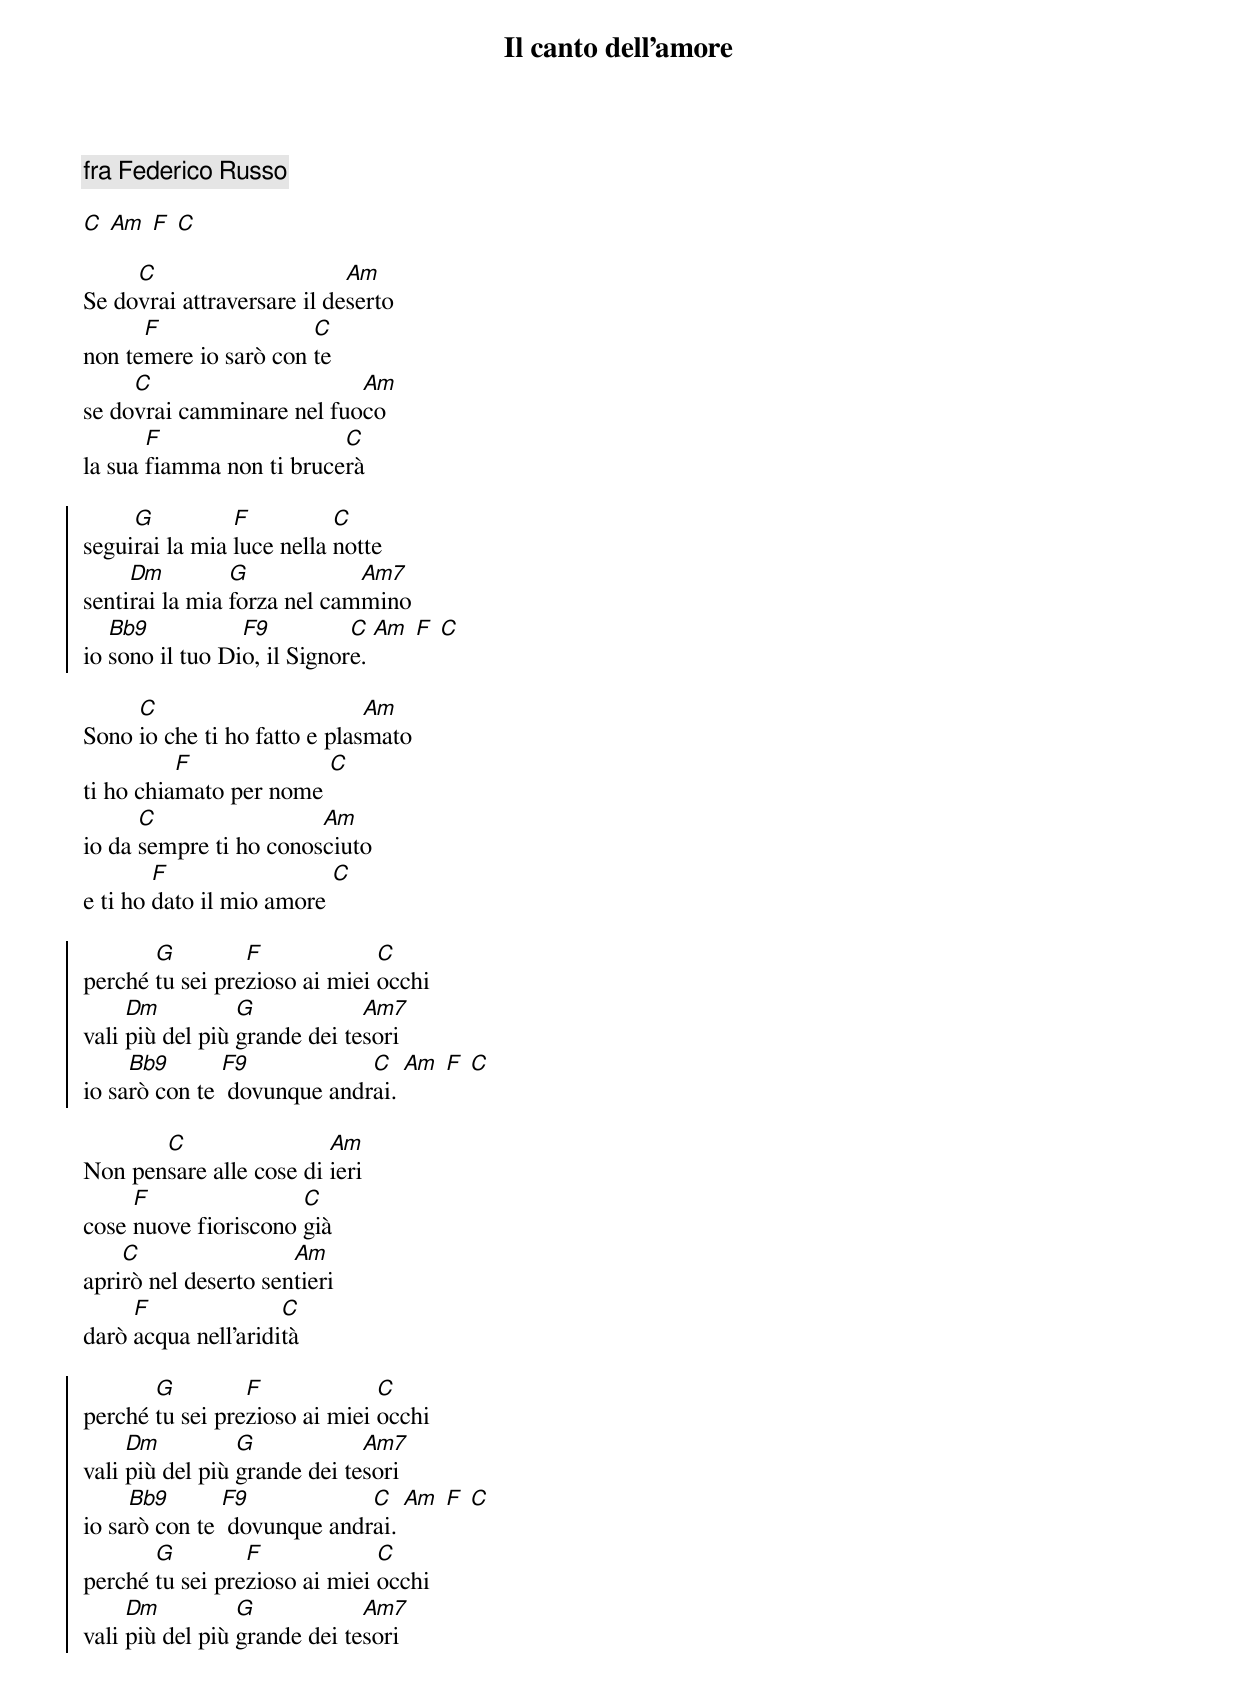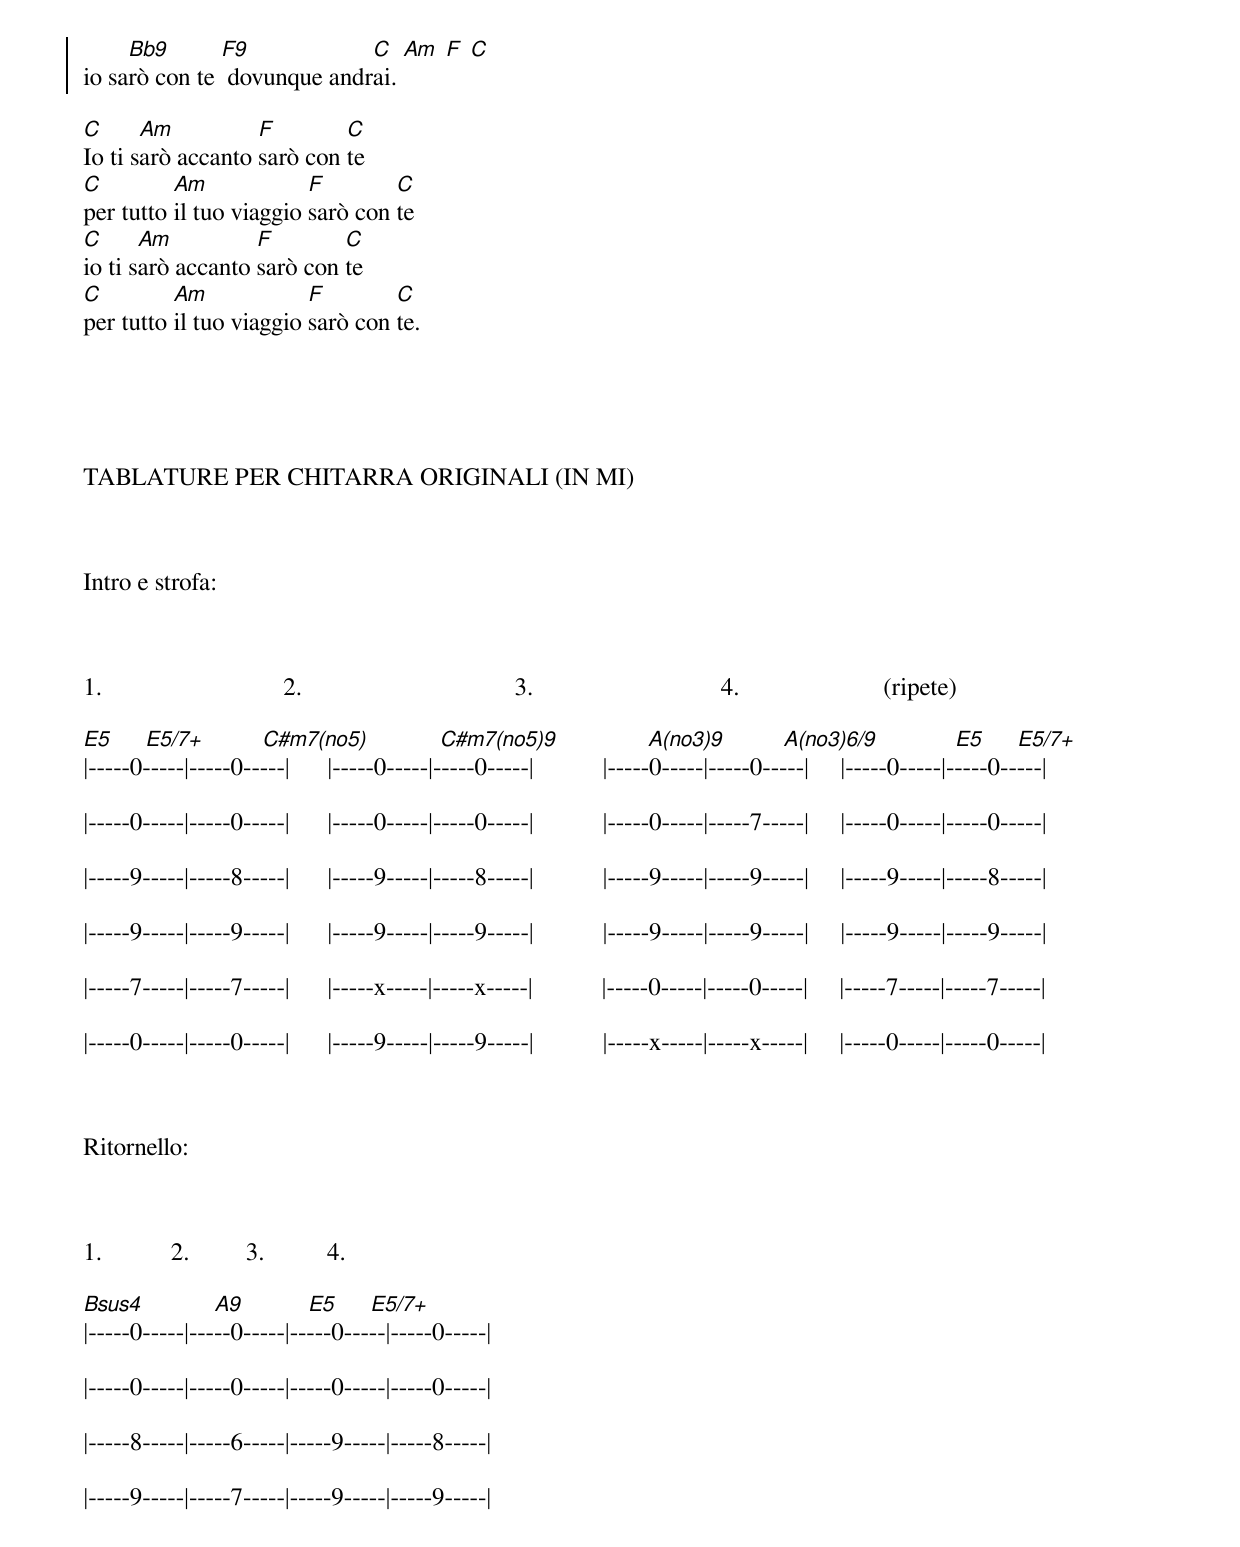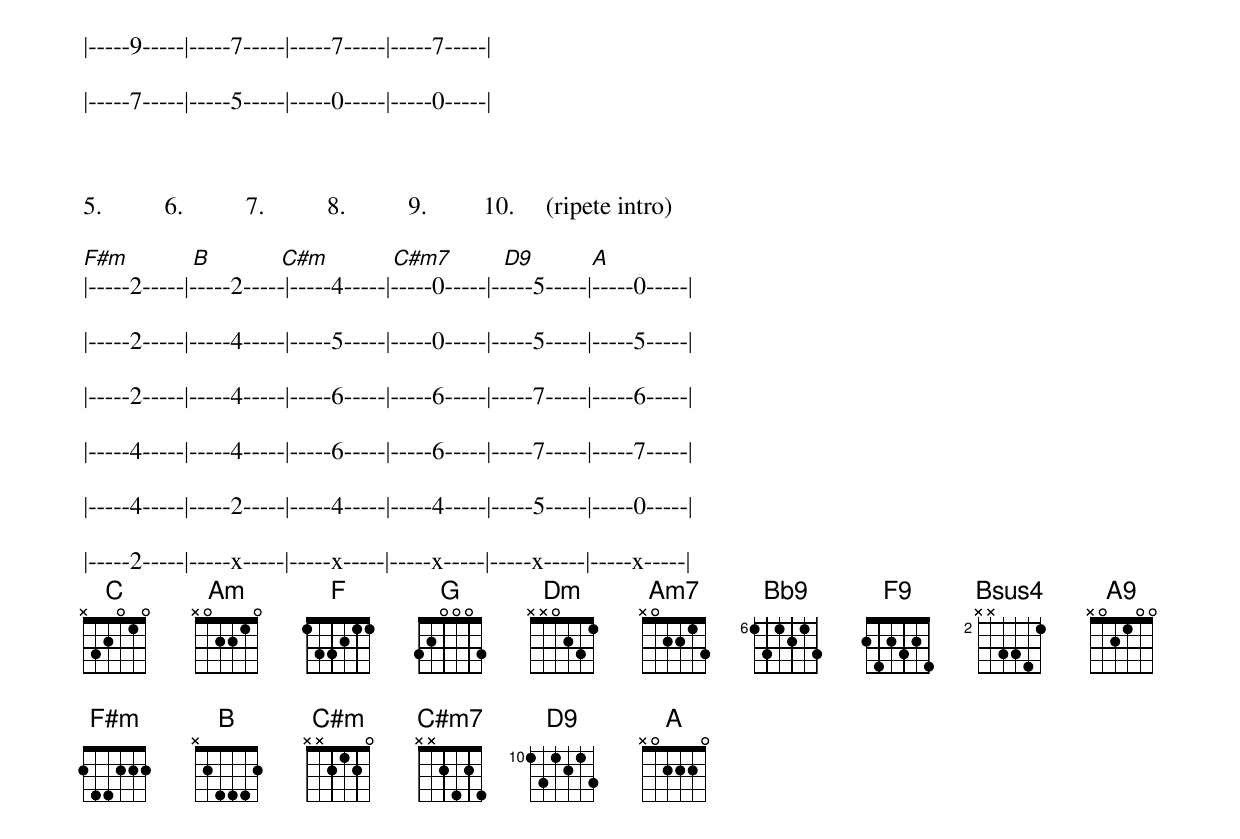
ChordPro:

{title:Il canto dell'amore}
{comment:fra Federico Russo}

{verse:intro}
[C] [Am] [F] [C]

Se do[C]vrai attraversare il de[Am]serto
non te[F]mere io sarò con [C]te
se do[C]vrai camminare nel fuo[Am]co
la sua [F]fiamma non ti bruce[C]rà

{soc}
segui[G]rai la mia [F]luce nella [C]notte
senti[Dm]rai la mia [G]forza nel cam[Am7]mino
io [Bb9]sono il tuo Di[F9]o, il Signor[C]e. [Am] [F] [C]
{eoc}

Sono [C]io che ti ho fatto e plas[Am]mato
ti ho chia[F]mato per nome [C]
io da [C]sempre ti ho conos[Am]ciuto
e ti ho [F]dato il mio amore [C]

{soc}
perché [G]tu sei pre[F]zioso ai miei [C]occhi
vali [Dm]più del più [G]grande dei te[Am7]sori
io sa[Bb9]rò con te [F9] dovunque andr[C]ai. [Am] [F] [C]
{eoc}

Non pen[C]sare alle cose di [Am]ieri
cose [F]nuove fioriscono [C]già
apri[C]rò nel deserto sen[Am]tieri
darò [F]acqua nell'aridi[C]tà

{soc}
perché [G]tu sei pre[F]zioso ai miei [C]occhi
vali [Dm]più del più [G]grande dei te[Am7]sori
io sa[Bb9]rò con te [F9] dovunque andr[C]ai. [Am] [F] [C]
perché [G]tu sei pre[F]zioso ai miei [C]occhi
vali [Dm]più del più [G]grande dei te[Am7]sori
io sa[Bb9]rò con te [F9] dovunque andr[C]ai. [Am] [F] [C]
{eoc}

[C]Io ti s[Am]arò accanto [F]sarò con [C]te
[C]per tutto [Am]il tuo viaggio [F]sarò con [C]te
[C]io ti s[Am]arò accanto [F]sarò con [C]te
[C]per tutto [Am]il tuo viaggio [F]sarò con [C]te.





TABLATURE PER CHITARRA ORIGINALI (IN MI)



Intro e strofa:



1.                             2.                                  3.                              4.                       (ripete)

[E5]     [E5/7+]         [C#m7(no5)]           [C#m7(no5)9]              [A(no3)9]         [A(no3)6/9]            [E5]     [E5/7+]
|-----0-----|-----0-----|      |-----0-----|-----0-----|           |-----0-----|-----0-----|     |-----0-----|-----0-----|

|-----0-----|-----0-----|      |-----0-----|-----0-----|           |-----0-----|-----7-----|     |-----0-----|-----0-----|

|-----9-----|-----8-----|      |-----9-----|-----8-----|           |-----9-----|-----9-----|     |-----9-----|-----8-----|

|-----9-----|-----9-----|      |-----9-----|-----9-----|           |-----9-----|-----9-----|     |-----9-----|-----9-----|

|-----7-----|-----7-----|      |-----x-----|-----x-----|           |-----0-----|-----0-----|     |-----7-----|-----7-----|

|-----0-----|-----0-----|      |-----9-----|-----9-----|           |-----x-----|-----x-----|     |-----0-----|-----0-----|



Ritornello:



1.           2.         3.          4.

[Bsus4]           [A9]          [E5]     [E5/7+]
|-----0-----|-----0-----|-----0-----|-----0-----|

|-----0-----|-----0-----|-----0-----|-----0-----|

|-----8-----|-----6-----|-----9-----|-----8-----|

|-----9-----|-----7-----|-----9-----|-----9-----|

|-----9-----|-----7-----|-----7-----|-----7-----|

|-----7-----|-----5-----|-----0-----|-----0-----|



5.          6.          7.          8.          9.         10.     (ripete intro)

[F#m]          [B]           [C#m]          [C#m7]        [D9]         [A]
|-----2-----|-----2-----|-----4-----|-----0-----|-----5-----|-----0-----|

|-----2-----|-----4-----|-----5-----|-----0-----|-----5-----|-----5-----|

|-----2-----|-----4-----|-----6-----|-----6-----|-----7-----|-----6-----|

|-----4-----|-----4-----|-----6-----|-----6-----|-----7-----|-----7-----|

|-----4-----|-----2-----|-----4-----|-----4-----|-----5-----|-----0-----|

|-----2-----|-----x-----|-----x-----|-----x-----|-----x-----|-----x-----|
